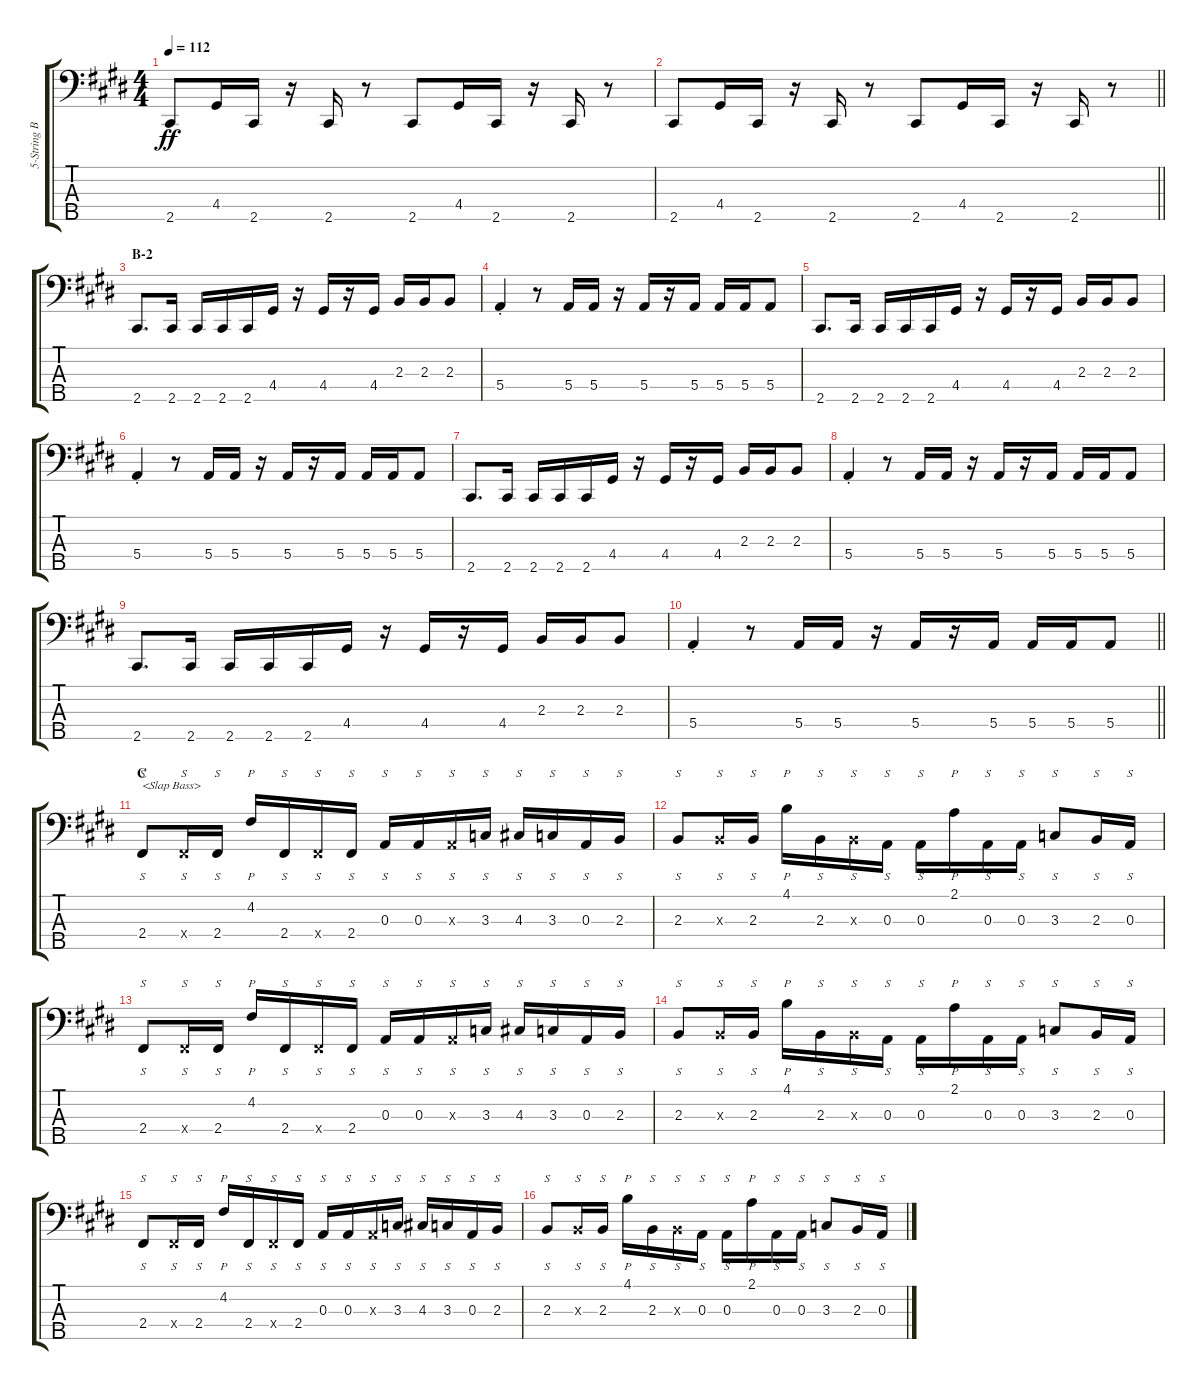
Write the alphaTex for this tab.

\track ("5-String Bass" "5-String B") {instrument electricbassfinger}
\staff {score tabs}
\tuning (G2 D2 A1 E1 B0) {hide}
\ts (4 4)
\tempo 112
\clef f4
\ks e
2.5.8{dy ff} 4.4.16 2.5.16 r.16 2.5.16 r.8 2.5.8 4.4.16 2.5.16 r.16 2.5.16 r.8 |
\barLineRight lightlight
2.5.8 4.4.16 2.5.16 r.16 2.5.16 r.8 2.5.8 4.4.16 2.5.16 r.16 2.5.16 r.8 |
\section ("" "B-2")
2.5.8{d} 2.5.16 2.5.16 2.5.16 2.5.16 4.4.16 r.16 4.4.16 r.16 4.4.16 2.3.16 2.3.16 2.3.8 |
5.4{st}.4 r.8 5.4.16 5.4.16 r.16 5.4.16 r.16 5.4.16 5.4.16 5.4.16 5.4.8 |
2.5.8{d} 2.5.16 2.5.16 2.5.16 2.5.16 4.4.16 r.16 4.4.16 r.16 4.4.16 2.3.16 2.3.16 2.3.8 |
5.4{st}.4 r.8 5.4.16 5.4.16 r.16 5.4.16 r.16 5.4.16 5.4.16 5.4.16 5.4.8 |
2.5.8{d} 2.5.16 2.5.16 2.5.16 2.5.16 4.4.16 r.16 4.4.16 r.16 4.4.16 2.3.16 2.3.16 2.3.8 |
5.4{st}.4 r.8 5.4.16 5.4.16 r.16 5.4.16 r.16 5.4.16 5.4.16 5.4.16 5.4.8 |
2.5.8{d} 2.5.16 2.5.16 2.5.16 2.5.16 4.4.16 r.16 4.4.16 r.16 4.4.16 2.3.16 2.3.16 2.3.8 |
\barLineRight lightlight
5.4{st}.4 r.8 5.4.16 5.4.16 r.16 5.4.16 r.16 5.4.16 5.4.16 5.4.16 5.4.8 |
\section ("" "C")
2.4.8{s txt "<Slap Bass>" instrument slapbass1} 2.4{x}.16{s} 2.4.16{s} 4.2.16{p} 2.4.16{s} 2.4{x}.16{s} 2.4.16{s} 0.3.16{s} 0.3.16{s} 0.3{x}.16{s} 3.3.16{s} 4.3.16{s} 3.3.16{s} 0.3.16{s} 2.3.16{s} |
2.3.8{s} 2.3{x}.16{s} 2.3.16{s} 4.1.16{p} 2.3.16{s} 2.3{x}.16{s} 0.3.16{s} 0.3.16{s} 2.1.16{p} 0.3.16{s} 0.3.16{s} 3.3.8{s} 2.3.16{s} 0.3.16{s} |
2.4.8{s} 2.4{x}.16{s} 2.4.16{s} 4.2.16{p} 2.4.16{s} 2.4{x}.16{s} 2.4.16{s} 0.3.16{s} 0.3.16{s} 0.3{x}.16{s} 3.3.16{s} 4.3.16{s} 3.3.16{s} 0.3.16{s} 2.3.16{s} |
2.3.8{s} 2.3{x}.16{s} 2.3.16{s} 4.1.16{p} 2.3.16{s} 2.3{x}.16{s} 0.3.16{s} 0.3.16{s} 2.1.16{p} 0.3.16{s} 0.3.16{s} 3.3.8{s} 2.3.16{s} 0.3.16{s} |
2.4.8{s} 2.4{x}.16{s} 2.4.16{s} 4.2.16{p} 2.4.16{s} 2.4{x}.16{s} 2.4.16{s} 0.3.16{s} 0.3.16{s} 0.3{x}.16{s} 3.3.16{s} 4.3.16{s} 3.3.16{s} 0.3.16{s} 2.3.16{s} |
2.3.8{s} 2.3{x}.16{s} 2.3.16{s} 4.1.16{p} 2.3.16{s} 2.3{x}.16{s} 0.3.16{s} 0.3.16{s} 2.1.16{p} 0.3.16{s} 0.3.16{s} 3.3.8{s} 2.3.16{s} 0.3.16{s}
